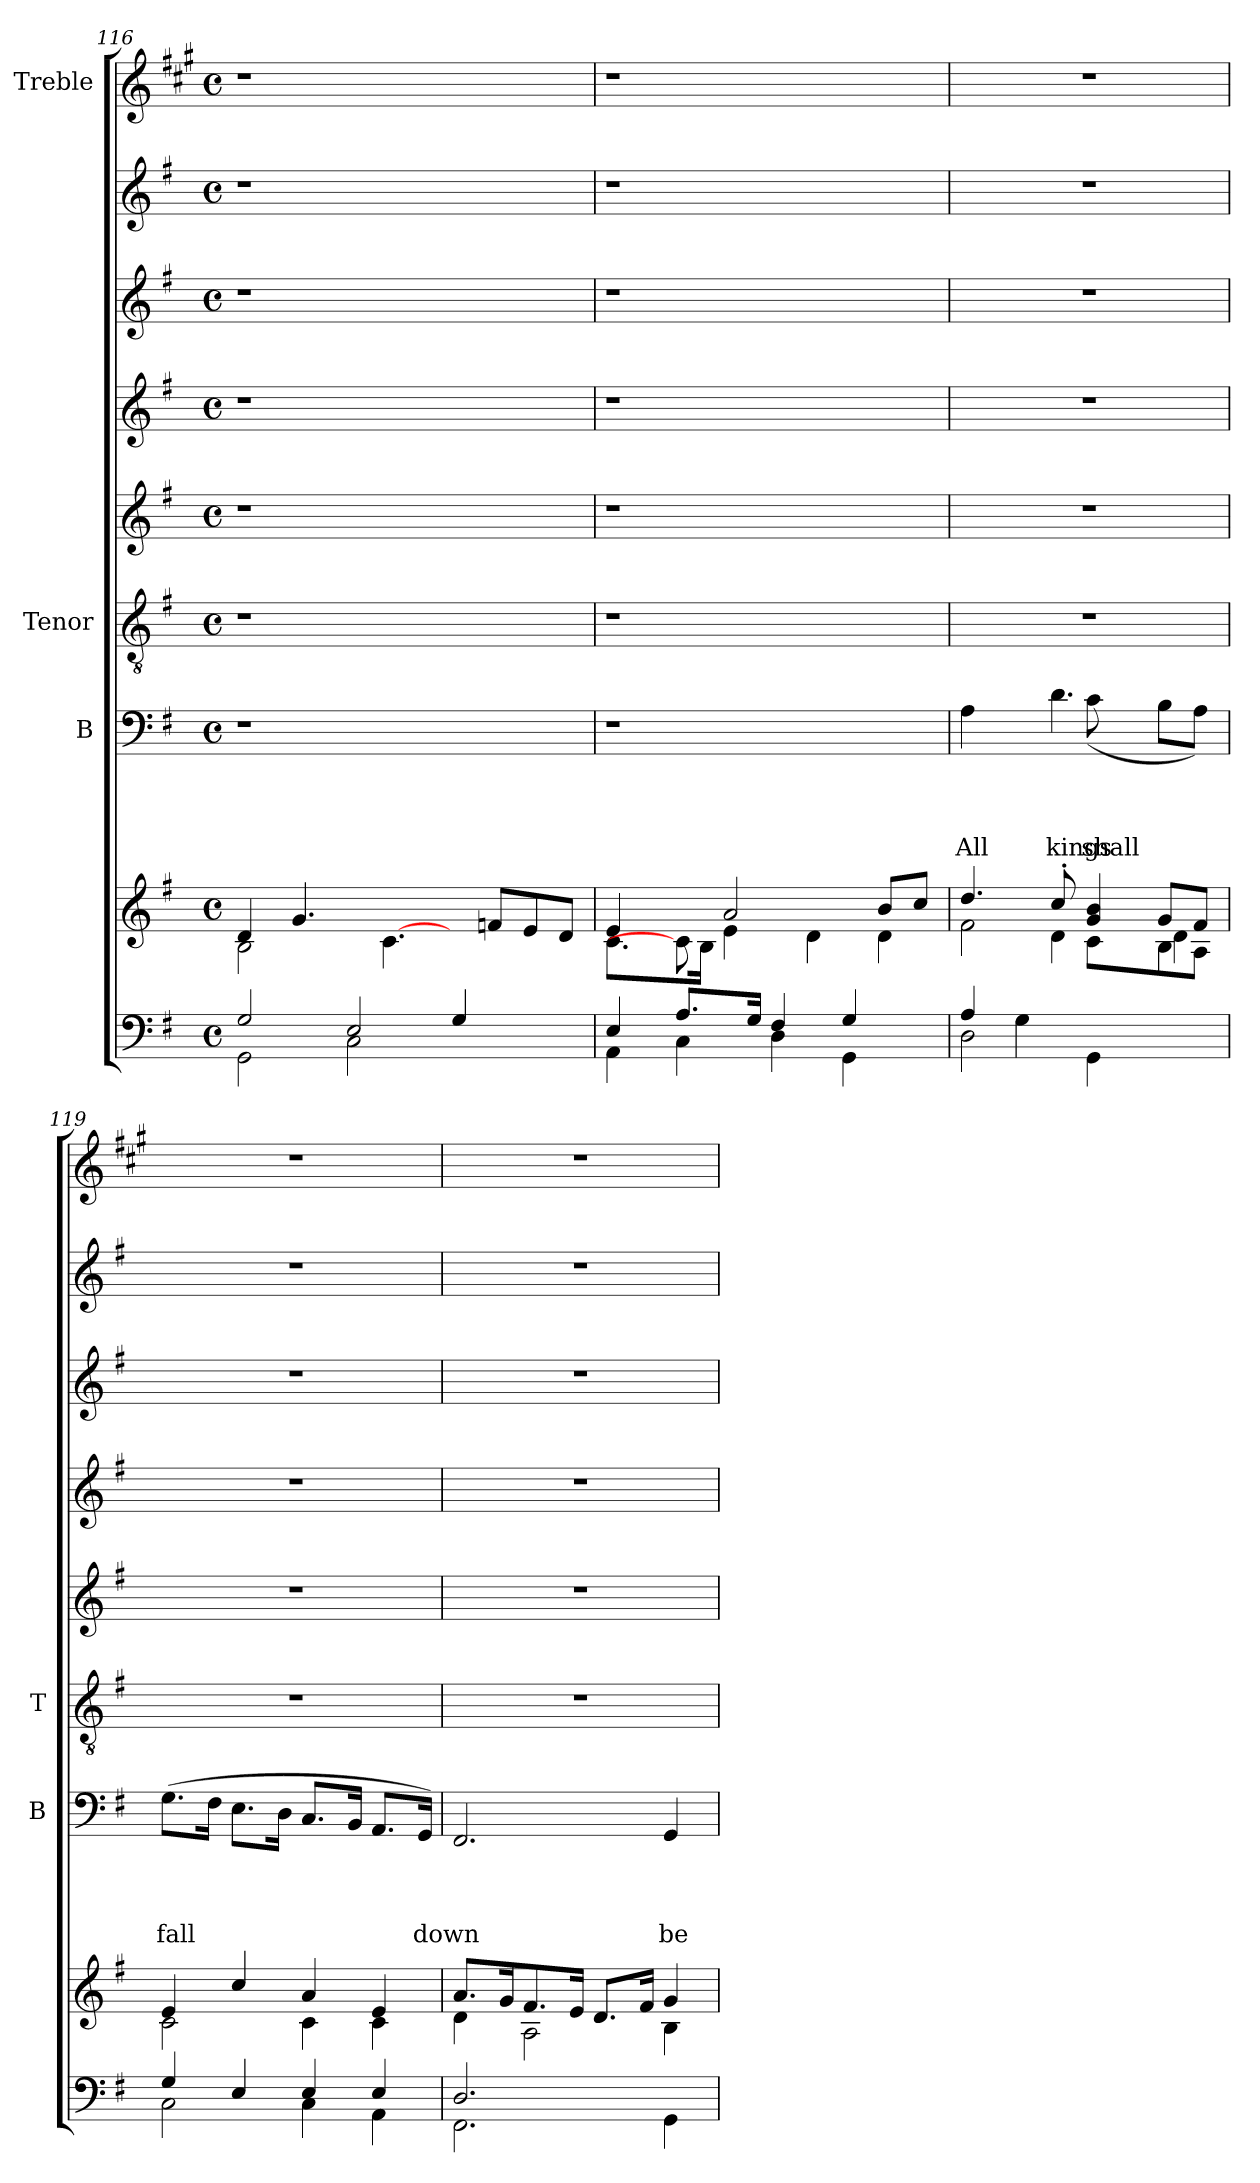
**kern	**kern	**kern	**text	**text	**text	**text	**kern	**kern	**kern	**kern	**kern	**kern
*part9	*part8	*part7	*part7	*part7	*part7	*part7	*part6	*part5	*part4	*part3	*part2	*part1
*staff9	*staff8	*staff7	*staff7	*staff7	*staff7	*staff7	*staff6	*staff5	*staff4	*staff3	*staff2	*staff1
*	*	*I"B	*	*	*	*	*I"Tenor	*	*	*	*	*I"Treble
*	*	*I'B	*	*	*	*	*I'T	*	*	*	*	*
*clefF4	*clefG2	*clefF4	*	*	*	*	*clefGv2	*clefG2	*clefG2	*clefG2	*clefG2	*clefG2
*	*	*	*	*	*	*	*	*	*	*	*	*ITrd1c2
*k[f#]	*k[f#]	*k[f#]	*	*	*	*	*k[f#]	*k[f#]	*k[f#]	*k[f#]	*k[f#]	*k[f#]
*G:	*G:	*G:	*	*	*	*	*G:	*G:	*G:	*G:	*G:	*G:
*M4/4	*M4/4	*M4/4	*	*	*	*	*M4/4	*M4/4	*M4/4	*M4/4	*M4/4	*M4/4
*met(c)	*met(c)	*met(c)	*	*	*	*	*met(c)	*met(c)	*met(c)	*met(c)	*met(c)	*met(c)
=116	=116	=116	=116	=116	=116	=116	=116	=116	=116	=116	=116	=116
*^	*^	*	*	*	*	*	*	*	*	*	*	*
!	!	!	!	!LO:N:vis=1	!	!	!	!	!LO:N:vis=1	!LO:N:vis=1	!LO:N:vis=1	!LO:N:vis=1	!	!
2GG\	2G/	2B\	4d/	1r	.	.	.	.	1r	1r	1r	1r	1r	1r
.	.	.	4.g/	.	.	.	.	.	.	.	.	.	.	.
2C\	2E/	8ryy	.	.	.	.	.	.	.	.	.	.	.	.
.	.	[4.c\	4.ryy	.	.	.	.	.	.	.	.	.	.	.
4ryy	4G/	2ryy	8ryy	2ryy	.	.	.	.	2ryy	2ryy	2ryy	2ryy	2ryy	2ryy
.	.	.	8fn/L	.	.	.	.	.	.	.	.	.	.	.
4ryy	4ryy	.	8e/	.	.	.	.	.	.	.	.	.	.	.
.	.	.	8d/J	.	.	.	.	.	.	.	.	.	.	.
=117	=117	=117	=117	=117	=117	=117	=117	=117	=117	=117	=117	=117	=117	=117
4AA\	4E/	4e/	8.c\L	1r	.	.	.	.	1r	1r	1r	1r	1r	1r
.	.	.	8ryy	.	.	.	.	.	.	.	.	.	.	.
4C\	8.A/L	8c\]	.	.	.	.	.	.	.	.	.	.	.	.
.	.	.	16B\Jk	.	.	.	.	.	.	.	.	.	.	.
.	.	2a/	4e\	.	.	.	.	.	.	.	.	.	.	.
.	16G/Jk	.	.	.	.	.	.	.	.	.	.	.	.	.
4D\	4F#/	.	.	.	.	.	.	.	.	.	.	.	.	.
.	.	.	4d\	.	.	.	.	.	.	.	.	.	.	.
4GG\	4G/	.	.	.	.	.	.	.	.	.	.	.	.	.
.	.	8b/L	4d\	.	.	.	.	.	.	.	.	.	.	.
8ryy	8ryy	8cc/J	.	8ryy	.	.	.	.	8ryy	8ryy	8ryy	8ryy	8ryy	8ryy
=118	=118	=118	=118	=118	=118	=118	=118	=118	=118	=118	=118	=118	=118	=118
*	*	*^	*^	*	*	*	*	*	*	*	*	*	*	*
!	!	!	!	!	!	!	!	!	!	!LO:LY:b	!	!	!	!	!	!
*	*	*	*	*	*	*^	*	*	*	*	*	*	*	*	*	*
2D\	4A/	2f#\	4.dd/	4.ryy	2.ryy	4A\	2ryy	.	.	.	All	1r	1r	1r	1r	1r	1r
.	4G\	.	.	.	.	8ryy	.	.	.	.	.	.	.	.	.	.	.
!	!	!	!	!	!	!	!	!	!	!	!LO:LY:b	!	!	!	!	!	!
.	.	.	4d\	8cc'>/	.	4.d\	.	.	.	.	kings	.	.	.	.	.	.
!	!	!	!	!	!	!	!	!	!	!	!LO:LY:b	!	!	!	!	!	!
4ryy	4GG\	8c\L	.	4g/ 4b/	.	.	(>8c\	.	.	.	shall	.	.	.	.	.	.
.	.	8ryy	4.ryy	.	.	.	8ryy	.	.	.	.	.	.	.	.	.	.
4ryy	4ryy	8B\	.	4d\	8g/L	4ryy	8B\L	.	.	.	.	.	.	.	.	.	.
.	.	8A\J	.	.	8f#/J	.	8A\J)	.	.	.	.	.	.	.	.	.	.
!!LO:PB:g=z
=119	=119	=119	=119	=119	=119	=119	=119	=119	=119	=119	=119	=119	=119	=119	=119	=119	=119
!	!	!	!	!	!	!	!	!	!	!	!LO:LY:b	!	!	!	!	!	!
*	*	*	*v	*v	*v	*	*	*	*	*	*	*	*	*	*	*	*
*	*	*	*	*v	*v	*	*	*	*	*	*	*	*	*	*
2C\	4G/	2c\	4e/	(>8.G\L	.	.	.	fall	1r	1r	1r	1r	1r	1r
.	.	.	.	16F#\Jk	.	.	.	.	.	.	.	.	.	.
.	4E/	.	4cc/	8.E\L	.	.	.	.	.	.	.	.	.	.
.	.	.	.	16D\Jk	.	.	.	.	.	.	.	.	.	.
4C\	4E/	4c\	4a/	8.C/L	.	.	.	.	.	.	.	.	.	.
.	.	.	.	16BB/Jk	.	.	.	.	.	.	.	.	.	.
4AA\	4E/	4c\	4e/	8.AA/L	.	.	.	.	.	.	.	.	.	.
!	!	!	!	!	!	!	!	!LO:LY:b	!	!	!	!	!	!
.	.	.	.	16GG/Jk)	.	.	.	down	.	.	.	.	.	.
=120	=120	=120	=120	=120	=120	=120	=120	=120	=120	=120	=120	=120	=120	=120
2.FF#\	2.D/	4d\	8.a/L	2.FF#/	.	.	.	.	1r	1r	1r	1r	1r	1r
.	.	.	16g/k	.	.	.	.	.	.	.	.	.	.	.
.	.	2A\	8.f#/	.	.	.	.	.	.	.	.	.	.	.
.	.	.	16e/Jk	.	.	.	.	.	.	.	.	.	.	.
.	.	.	8.d/L	.	.	.	.	.	.	.	.	.	.	.
.	.	.	16f#/Jk	.	.	.	.	.	.	.	.	.	.	.
!	!	!	!	!	!	!	!	!LO:LY:b	!	!	!	!	!	!
4GG\	4ryy	4B\	4g/	4GG/	.	.	.	be	.	.	.	.	.	.
*v	*v	*	*	*	*	*	*	*	*	*	*	*	*	*
*	*v	*v	*	*	*	*	*	*	*	*	*	*	*
=	=	=	=	=	=	=	=	=	=	=	=	=
*-	*-	*-	*-	*-	*-	*-	*-	*-	*-	*-	*-	*-
